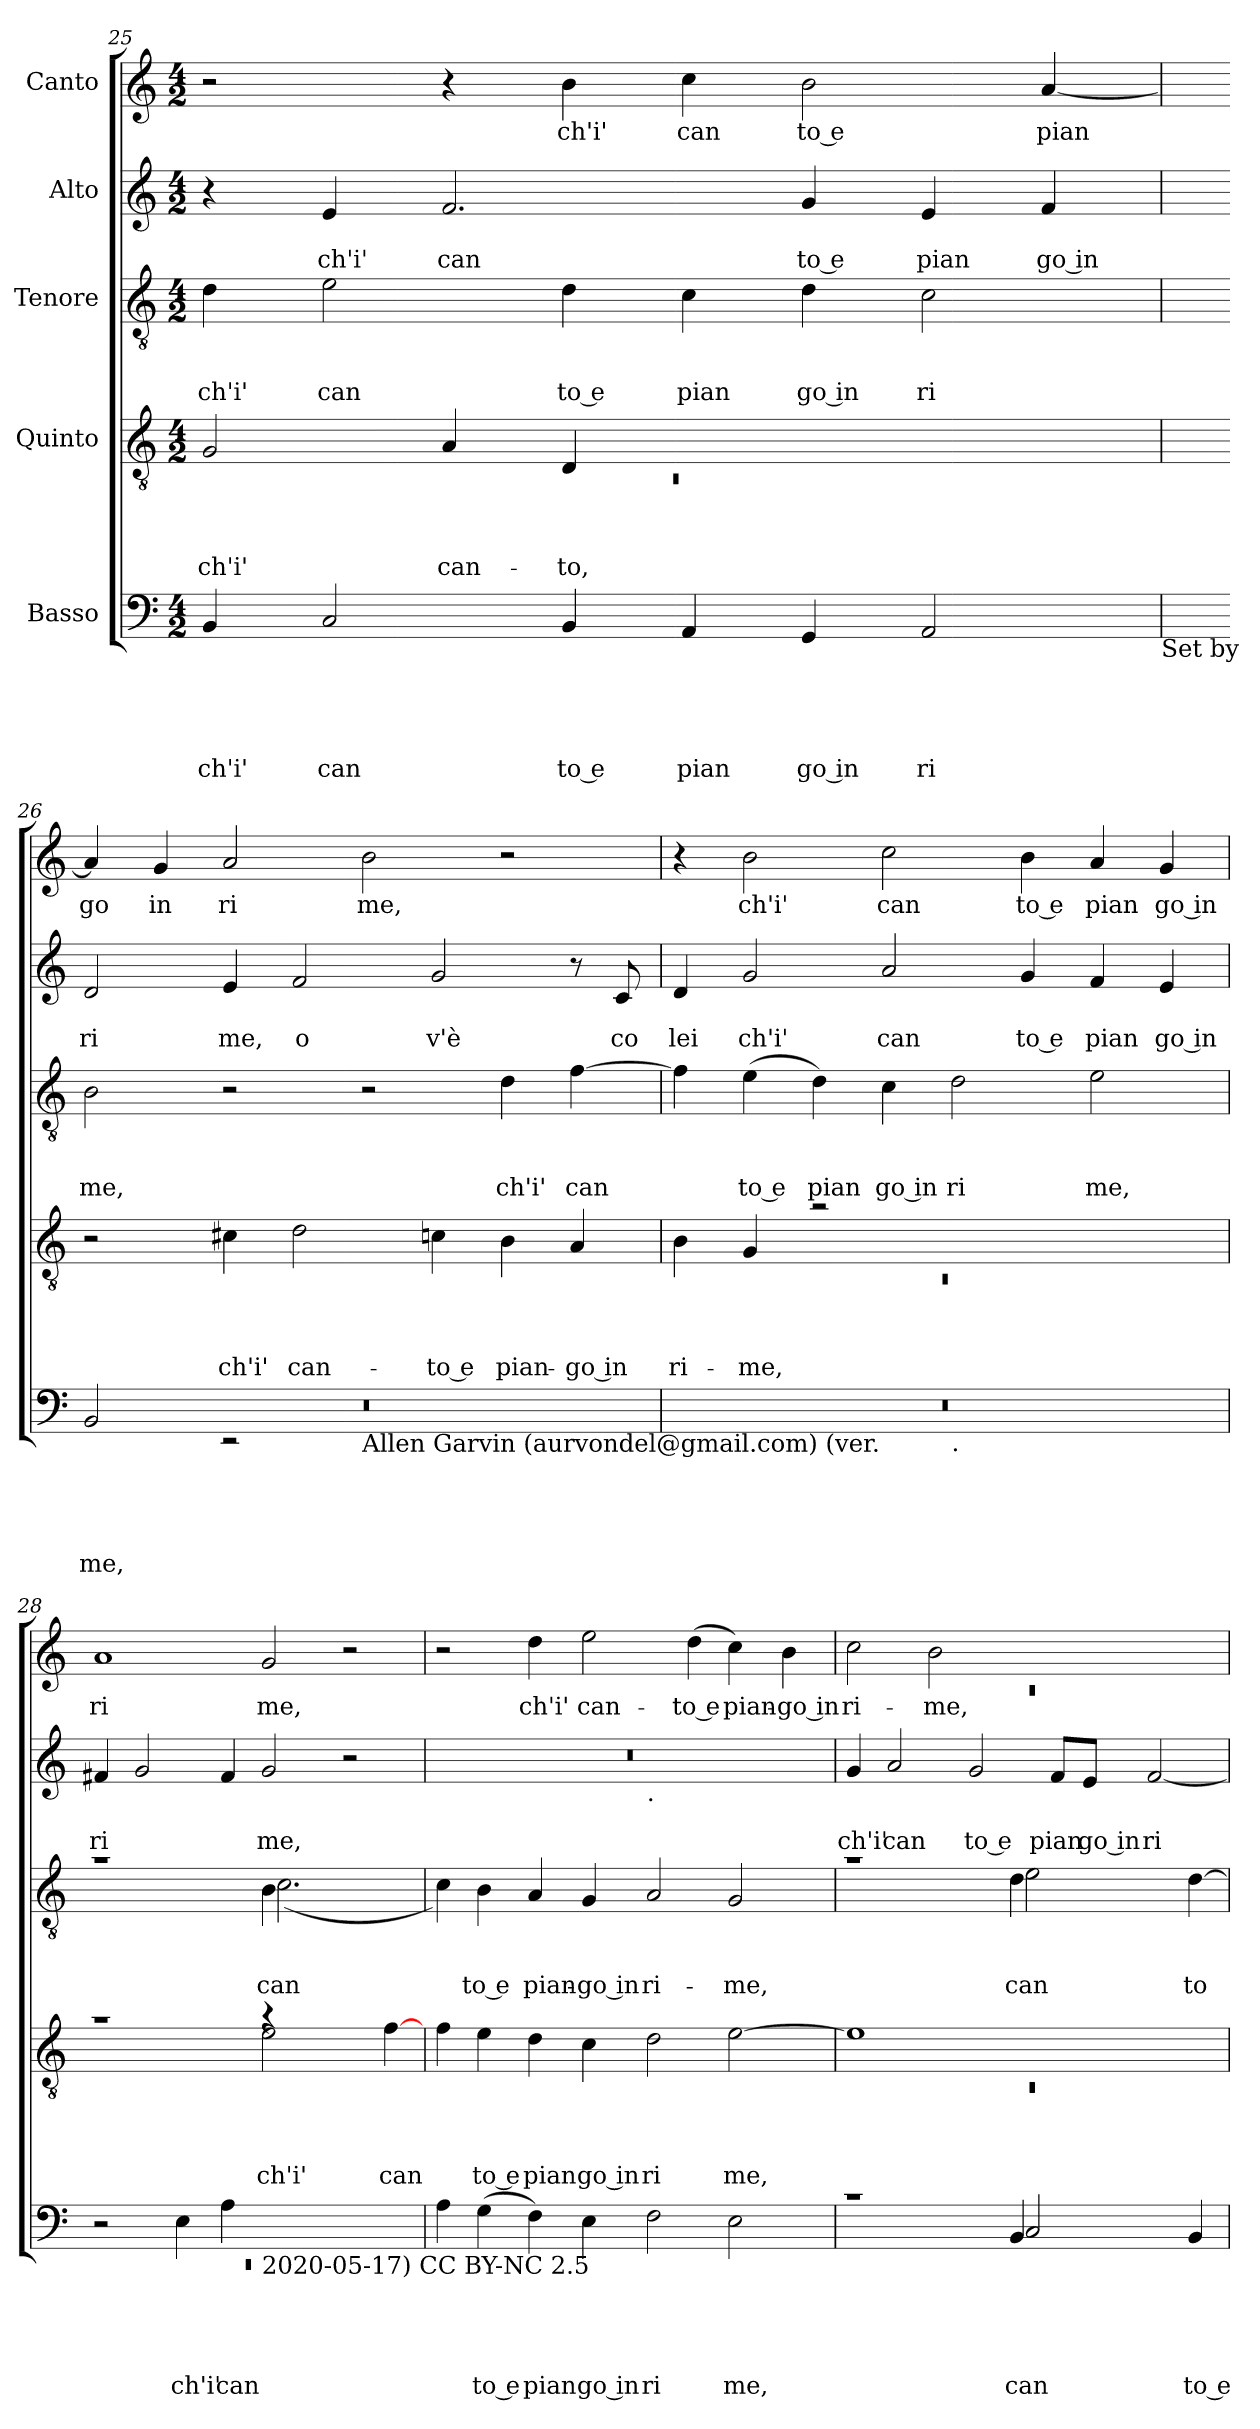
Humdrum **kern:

**kern	**text	**text	**text	**text	**text	**kern	**text	**text	**text	**text	**kern	**text	**text	**text	**kern	**text	**text	**kern	**text
*part5	*part5	*part5	*part5	*part5	*part5	*part4	*part4	*part4	*part4	*part4	*part3	*part3	*part3	*part3	*part2	*part2	*part2	*part1	*part1
*staff5	*staff5	*staff5	*staff5	*staff5	*staff5	*staff4	*staff4	*staff4	*staff4	*staff4	*staff3	*staff3	*staff3	*staff3	*staff2	*staff2	*staff2	*staff1	*staff1
*I"Basso	*	*	*	*	*	*I"Quinto	*	*	*	*	*I"Tenore	*	*	*	*I"Alto	*	*	*I"Canto	*
!!LO:LB:g=z
*clefF4	*	*	*	*	*	*clefGv2	*	*	*	*	*clefGv2	*	*	*	*clefG2	*	*	*clefG2	*
*k[]	*	*	*	*	*	*k[]	*	*	*	*	*k[]	*	*	*	*k[]	*	*	*k[]	*
*C:	*	*	*	*	*	*C:	*	*	*	*	*C:	*	*	*	*C:	*	*	*C:	*
*M4/2	*	*	*	*	*	*M4/2	*	*	*	*	*M4/2	*	*	*	*M4/2	*	*	*M4/2	*
=25	=25	=25	=25	=25	=25	=25	=25	=25	=25	=25	=25	=25	=25	=25	=25	=25	=25	=25	=25
*	*	*	*	*	*	*^	*	*	*	*	*	*	*	*	*	*	*	*	*
!	!	!	!	!	!LO:LY:b	!	!LO:N:vis=1	!	!	!	!LO:LY:b	!	!	!	!LO:LY:b	!	!	!	!	!
4BB/	.	.	.	.	ch'i'	2G/	0rC	.	.	.	ch'i'	4d\	.	.	ch'i'	4r	.	.	2r	.
!	!	!	!	!	!LO:LY:b	!	!	!	!	!	!	!	!	!	!LO:LY:b	!	!	!LO:LY:b	!	!
2C/	.	.	.	.	can	.	.	.	.	.	.	2e\	.	.	can	4e/	.	ch'i'	.	.
!	!	!	!	!	!	!	!	!	!	!	!LO:LY:b	!	!	!	!	!	!	!LO:LY:b	!	!
.	.	.	.	.	.	4A/	.	.	.	.	can-	.	.	.	.	2.f/	.	can	4r	.
!	!	!	!	!	!LO:LY:b:rj	!	!	!	!	!	!LO:LY:b	!	!	!	!LO:LY:b:rj	!	!	!	!	!LO:LY:b
4BB/	.	.	.	.	to e	4D/	.	.	.	.	-to,	4d\	.	.	to e	.	.	.	4b\	ch'i'
!	!	!	!	!	!LO:LY:b	!	!	!	!	!	!	!	!	!	!LO:LY:b	!	!	!	!	!LO:LY:b
4AA/	.	.	.	.	pian	1ryy	.	.	.	.	.	4c\	.	.	pian	.	.	.	4cc\	can
!	!	!	!	!	!LO:LY:b:rj	!	!	!	!	!	!	!	!	!	!LO:LY:b:rj	!	!	!LO:LY:b:rj	!	!LO:LY:b:rj
4GG/	.	.	.	.	go in	.	.	.	.	.	.	4d\	.	.	go in	4g/	.	to e	2b\	to e
!	!	!	!	!	!LO:LY:b	!	!	!	!	!	!	!	!	!	!LO:LY:b	!	!	!LO:LY:b	!	!
2AA/	.	.	.	.	ri	.	.	.	.	.	.	2c\	.	.	ri	4e/	.	pian	.	.
!	!	!	!	!	!	!	!	!	!	!	!	!	!	!	!	!	!	!LO:LY:b:rj	!	!LO:LY:b
.	.	.	.	.	.	.	.	.	.	.	.	.	.	.	.	4f/	.	go in	[<4a/	pian
*	*	*	*	*	*	*v	*v	*	*	*	*	*	*	*	*	*	*	*	*	*
!LO:TX:b:t=Set by	!	!	!	!	!	!	!	!	!	!	!	!	!	!	!	!	!	!	!
=26	=26	=26	=26	=26	=26	=26	=26	=26	=26	=26	=26	=26	=26	=26	=26	=26	=26	=26	=26
*^	*	*	*	*	*	*	*	*	*	*	*	*	*	*	*	*	*	*	*
*	*^	*	*	*	*	*	*	*	*	*	*	*	*	*	*	*	*	*	*	*
!	!	!LO:N:vis=1	!	!	!	!	!LO:LY:b	!	!	!	!	!	!	!	!	!LO:LY:b	!	!	!LO:LY:b	!	!LO:LY:b
2BB/	2ryy	0r	.	.	.	.	me,	2r	.	.	.	.	2B\	.	.	me,	2d/	.	ri	4a/]	go
!	!	!	!	!	!	!	!	!	!	!	!	!	!	!	!	!	!	!	!	!	!LO:LY:b
.	.	.	.	.	.	.	.	.	.	.	.	.	.	.	.	.	.	.	.	4g/	in
!	!	!	!	!	!	!	!	!	!	!	!	!LO:LY:b	!	!	!	!	!	!	!LO:LY:b	!	!LO:LY:b
2ryy	2rEE	.	.	.	.	.	.	4c#X\	.	.	.	ch'i'	2r	.	.	.	4e/	.	me,	2a/	ri
!	!	!	!	!	!	!	!	!	!	!	!	!LO:LY:b	!	!	!	!	!	!	!LO:LY:b	!	!
.	.	.	.	.	.	.	.	2d\	.	.	.	can-	.	.	.	.	2f/	.	o	.	.
!LO:TX:b:t=Allen Garvin (aurvondel@gmail.com) (ver.	!	!	!	!	!	!	!	!	!	!	!	!	!	!	!	!	!	!	!	!	!
!	!	!	!	!	!	!	!	!	!	!	!	!	!	!	!	!	!	!	!	!	!LO:LY:b
1ryy	1ryy	.	.	.	.	.	.	.	.	.	.	.	2r	.	.	.	.	.	.	2b\	me,
!	!	!	!	!	!	!	!	!	!	!	!	!LO:LY:b:rj	!	!	!	!	!	!	!LO:LY:b	!	!
.	.	.	.	.	.	.	.	4cn\	.	.	.	-to e	.	.	.	.	2g/	.	v'è	.	.
!	!	!	!	!	!	!	!	!	!	!	!	!LO:LY:b	!	!	!	!LO:LY:b	!	!	!	!	!
.	.	.	.	.	.	.	.	4B\	.	.	.	pian-	4d\	.	.	ch'i'	.	.	.	2r	.
!	!	!	!	!	!	!	!	!	!	!	!	!LO:LY:b:rj	!	!	!	!LO:LY:b	!	!	!	!	!
.	.	.	.	.	.	.	.	4A/	.	.	.	-go in	[>4f\	.	.	can	8r	.	.	.	.
!	!	!	!	!	!	!	!	!	!	!	!	!	!	!	!	!	!	!	!LO:LY:b	!	!
.	.	.	.	.	.	.	.	.	.	.	.	.	.	.	.	.	8c/	.	co	.	.
*v	*v	*v	*	*	*	*	*	*	*	*	*	*	*	*	*	*	*	*	*	*	*
=27	=27	=27	=27	=27	=27	=27	=27	=27	=27	=27	=27	=27	=27	=27	=27	=27	=27	=27	=27
*	*	*	*	*	*	*^	*	*	*	*	*	*	*	*	*	*	*	*	*
!	!	!	!	!	!	!	!LO:N:vis=1	!	!	!	!LO:LY:b	!	!	!	!	!	!	!LO:LY:b	!	!
*^	*	*	*	*	*	*	*	*	*	*	*	*	*	*	*	*	*	*	*	*
0r	1ryy	.	.	.	.	.	4B\	0rC	.	.	.	ri-	4f\]	.	.	.	4d/	.	lei	4r	.
!	!	!	!	!	!	!	!	!	!	!	!	!LO:LY:b	!	!	!	!LO:LY:b:rj	!	!	!LO:LY:b	!	!LO:LY:b
.	.	.	.	.	.	.	4G/	.	.	.	.	-me,	(<4e\	.	.	to e	2g/	.	ch'i'	2b\	ch'i'
!	!	!	!	!	!	!	!	!	!	!	!	!	!	!	!	!LO:LY:b	!	!	!	!	!
.	.	.	.	.	.	.	2ra	.	.	.	.	.	4d\)	.	.	pian	.	.	.	.	.
!	!	!	!	!	!	!	!	!	!	!	!	!	!	!	!	!LO:LY:b:rj	!	!	!LO:LY:b	!	!LO:LY:b
.	.	.	.	.	.	.	.	.	.	.	.	.	4c\	.	.	go in	2a/	.	can	2cc\	can
!	!LO:TX:b:t=.	!	!	!	!	!	!	!	!	!	!	!	!	!	!	!	!	!	!	!	!
!	!	!	!	!	!	!	!	!	!	!	!	!	!	!	!	!LO:LY:b	!	!	!	!	!
.	1ryy	.	.	.	.	.	1ryy	.	.	.	.	.	2d\	.	.	ri	.	.	.	.	.
!	!	!	!	!	!	!	!	!	!	!	!	!	!	!	!	!	!	!	!LO:LY:b:rj	!	!LO:LY:b:rj
.	.	.	.	.	.	.	.	.	.	.	.	.	.	.	.	.	4g/	.	to e	4b\	to e
!	!	!	!	!	!	!	!	!	!	!	!	!	!	!	!	!LO:LY:b	!	!	!LO:LY:b	!	!LO:LY:b
.	.	.	.	.	.	.	.	.	.	.	.	.	2e\	.	.	me,	4f/	.	pian	4a/	pian
!	!	!	!	!	!	!	!	!	!	!	!	!	!	!	!	!	!	!	!LO:LY:b:rj	!	!LO:LY:b:rj
.	.	.	.	.	.	.	.	.	.	.	.	.	.	.	.	.	4e/	.	go in	4g/	go in
=28	=28	=28	=28	=28	=28	=28	=28	=28	=28	=28	=28	=28	=28	=28	=28	=28	=28	=28	=28	=28	=28
!	!LO:N:vis=1	!	!	!	!	!	!	!	!	!	!	!	!	!	!	!	!	!	!LO:LY:b	!	!LO:LY:b
*	*^	*	*	*	*	*	*	*	*	*	*	*	*^	*	*	*	*	*	*	*	*
0ryy	0rEE	2r	.	.	.	.	.	1ra	1ryy	.	.	.	.	1ra	1ryy	.	.	.	4f#X/	.	ri	1a	ri
.	.	.	.	.	.	.	.	.	.	.	.	.	.	.	.	.	.	.	2g/	.	.	.	.
!	!	!	!	!	!	!	!LO:LY:b	!	!	!	!	!	!	!	!	!	!	!	!	!	!	!	!
.	.	4E\	.	.	.	.	ch'i'	.	.	.	.	.	.	.	.	.	.	.	.	.	.	.	.
!	!	!	!	!	!	!	!LO:LY:b	!	!	!	!	!	!	!	!	!	!	!	!	!	!	!	!
.	.	4A\	.	.	.	.	can	.	.	.	.	.	.	.	.	.	.	.	4f#/	.	.	.	.
!	!	!LO:TX:b:t=2020-05-17) CC BY-NC 2.5	!	!	!	!	!	!	!	!	!	!	!	!	!	!	!	!	!	!	!	!	!
!	!	!	!	!	!	!	!	!	!	!	!	!	!LO:LY:b	!	!	!	!	!LO:LY:b	!	!	!	!	!
!	!	!	!	!	!	!	!	!	!	!	!	!	!	!	!	!	!	!LO:LY:b	!	!	!LO:LY:b	!	!LO:LY:b
.	.	1ryy	.	.	.	.	.	4ra	2e\	.	.	.	ch'i'	4B\	(>2.c\	.	.	can	2g/	.	me,	2g/	me,
.	.	.	.	.	.	.	.	2.ryy	.	.	.	.	.	4ryy	.	.	.	.	.	.	.	.	.
.	.	.	.	.	.	.	.	.	4ryy	.	.	.	.	2ryy	.	.	.	.	2r	.	.	2r	.
!	!	!	!	!	!	!	!	!	!	!	!	!	!LO:LY:b	!	!	!	!	!	!	!	!	!	!
.	.	.	.	.	.	.	.	.	[>4f\	.	.	.	can-	.	4ryy	.	.	.	.	.	.	.	.
*v	*v	*v	*	*	*	*	*	*	*	*	*	*	*	*v	*v	*	*	*	*	*	*	*	*
*	*	*	*	*	*	*v	*v	*	*	*	*	*	*	*	*	*	*	*	*	*
!!LO:PB:g=z
=29	=29	=29	=29	=29	=29	=29	=29	=29	=29	=29	=29	=29	=29	=29	=29	=29	=29	=29	=29
*	*	*	*	*	*	*	*	*	*	*	*	*	*	*	*^	*	*	*	*
4A\	.	.	.	.	.	4f\	.	.	.	.	4c\)	.	.	.	0r	1ryy	.	.	2r	.
!	!	!	!	!	!LO:LY:b:rj	!	!	!	!	!LO:LY:b:rj	!	!	!	!LO:LY:b:rj	!	!	!	!	!	!
(<4G\	.	.	.	.	to e	4e\	.	.	.	-to e	4B\	.	.	to e	.	.	.	.	.	.
!	!	!	!	!	!LO:LY:b	!	!	!	!	!LO:LY:b	!	!	!	!LO:LY:b	!	!	!	!	!	!LO:LY:b
4F\)	.	.	.	.	pian	4d\	.	.	.	pian	4A/	.	.	pian-	.	.	.	.	4dd\	ch'i'
!	!	!	!	!	!LO:LY:b:rj	!	!	!	!	!LO:LY:b:rj	!	!	!	!LO:LY:b:rj	!	!	!	!	!	!LO:LY:b
4E\	.	.	.	.	go in	4c\	.	.	.	go in	4G/	.	.	-go in	.	.	.	.	2ee\	can-
!	!	!	!	!	!	!	!	!	!	!	!	!	!	!	!	!LO:TX:b:t=.	!	!	!	!
!	!	!	!	!	!LO:LY:b	!	!	!	!	!LO:LY:b	!	!	!	!LO:LY:b	!	!	!	!	!	!
2F\	.	.	.	.	ri	2d\	.	.	.	ri	2A/	.	.	ri-	.	1ryy	.	.	.	.
!	!	!	!	!	!	!	!	!	!	!	!	!	!	!	!	!	!	!	!	!LO:LY:b:rj
.	.	.	.	.	.	.	.	.	.	.	.	.	.	.	.	.	.	.	(<4dd\	-to e
!	!	!	!	!	!LO:LY:b	!	!	!	!	!LO:LY:b	!	!	!	!LO:LY:b	!	!	!	!	!	!LO:LY:b
2E\	.	.	.	.	me,	[>2e\	.	.	.	me,	2G/	.	.	-me,	.	.	.	.	4cc\)	pian-
!	!	!	!	!	!	!	!	!	!	!	!	!	!	!	!	!	!	!	!	!LO:LY:b:rj
.	.	.	.	.	.	.	.	.	.	.	.	.	.	.	.	.	.	.	4b\	-go in
=30	=30	=30	=30	=30	=30	=30	=30	=30	=30	=30	=30	=30	=30	=30	=30	=30	=30	=30	=30	=30
*^	*	*	*	*	*	*^	*	*	*	*	*	*	*	*	*	*	*	*	*^	*
!	!	!	!	!	!	!	!	!LO:N:vis=1	!	!	!	!	!	!	!	!	!	!	!	!LO:LY:b	!	!LO:N:vis=1	!LO:LY:b
*	*	*	*	*	*	*	*	*	*	*	*	*	*^	*	*	*	*v	*v	*	*	*	*	*
1rc	1ryy	.	.	.	.	.	1e]	0rC	.	.	.	.	1ra	1ryy	.	.	.	4g/	.	ch'i'	2cc\	0rc	ri-
!	!	!	!	!	!	!	!	!	!	!	!	!	!	!	!	!	!	!	!	!LO:LY:b	!	!	!
.	.	.	.	.	.	.	.	.	.	.	.	.	.	.	.	.	.	2a/	.	can	.	.	.
!	!	!	!	!	!	!	!	!	!	!	!	!	!	!	!	!	!	!	!	!	!	!	!LO:LY:b
.	.	.	.	.	.	.	.	.	.	.	.	.	.	.	.	.	.	.	.	.	2b\	.	-me,
!	!	!	!	!	!	!	!	!	!	!	!	!	!	!	!	!	!	!	!	!LO:LY:b:rj	!	!	!
.	.	.	.	.	.	.	.	.	.	.	.	.	.	.	.	.	.	2g/	.	to e	.	.	.
!	!	!	!	!	!	!LO:LY:b	!	!	!	!	!	!	!	!	!	!	!	!	!	!	!	!	!
!	!	!	!	!	!	!LO:LY:b	!	!	!	!	!	!	!	!	!	!	!LO:LY:b	!	!	!	!	!	!
!	!	!	!	!	!	!	!	!	!	!	!	!	!	!	!	!	!LO:LY:b	!	!	!	!	!	!
4BB/	2C/	.	.	.	.	can	1ryy	.	.	.	.	.	4d\	2e\	.	.	can-	.	.	.	1ryy	.	.
!	!	!	!	!	!	!	!	!	!	!	!	!	!	!	!	!	!	!	!	!LO:LY:b	!	!	!
2.ryy	.	.	.	.	.	.	.	.	.	.	.	.	2.ryy	.	.	.	.	8f/L	.	pian	.	.	.
!	!	!	!	!	!	!	!	!	!	!	!	!	!	!	!	!	!	!	!	!LO:LY:b:rj	!	!	!
.	.	.	.	.	.	.	.	.	.	.	.	.	.	.	.	.	.	8e/J	.	go in	.	.	.
!	!	!	!	!	!	!	!	!	!	!	!	!	!	!	!	!	!	!	!	!LO:LY:b	!	!	!
.	4ryy	.	.	.	.	.	.	.	.	.	.	.	.	4ryy	.	.	.	[<2f/	.	ri	.	.	.
!	!	!	!	!	!	!LO:LY:b:rj	!	!	!	!	!	!	!	!	!	!	!LO:LY:b	!	!	!	!	!	!
.	4BB/	.	.	.	.	to e	.	.	.	.	.	.	.	[>4d\	.	.	-to	.	.	.	.	.	.
*v	*v	*	*	*	*	*	*	*	*	*	*	*	*v	*v	*	*	*	*	*	*	*v	*v	*
*	*	*	*	*	*	*v	*v	*	*	*	*	*	*	*	*	*	*	*	*	*
=	=	=	=	=	=	=	=	=	=	=	=	=	=	=	=	=	=	=	=
*-	*-	*-	*-	*-	*-	*-	*-	*-	*-	*-	*-	*-	*-	*-	*-	*-	*-	*-	*-
